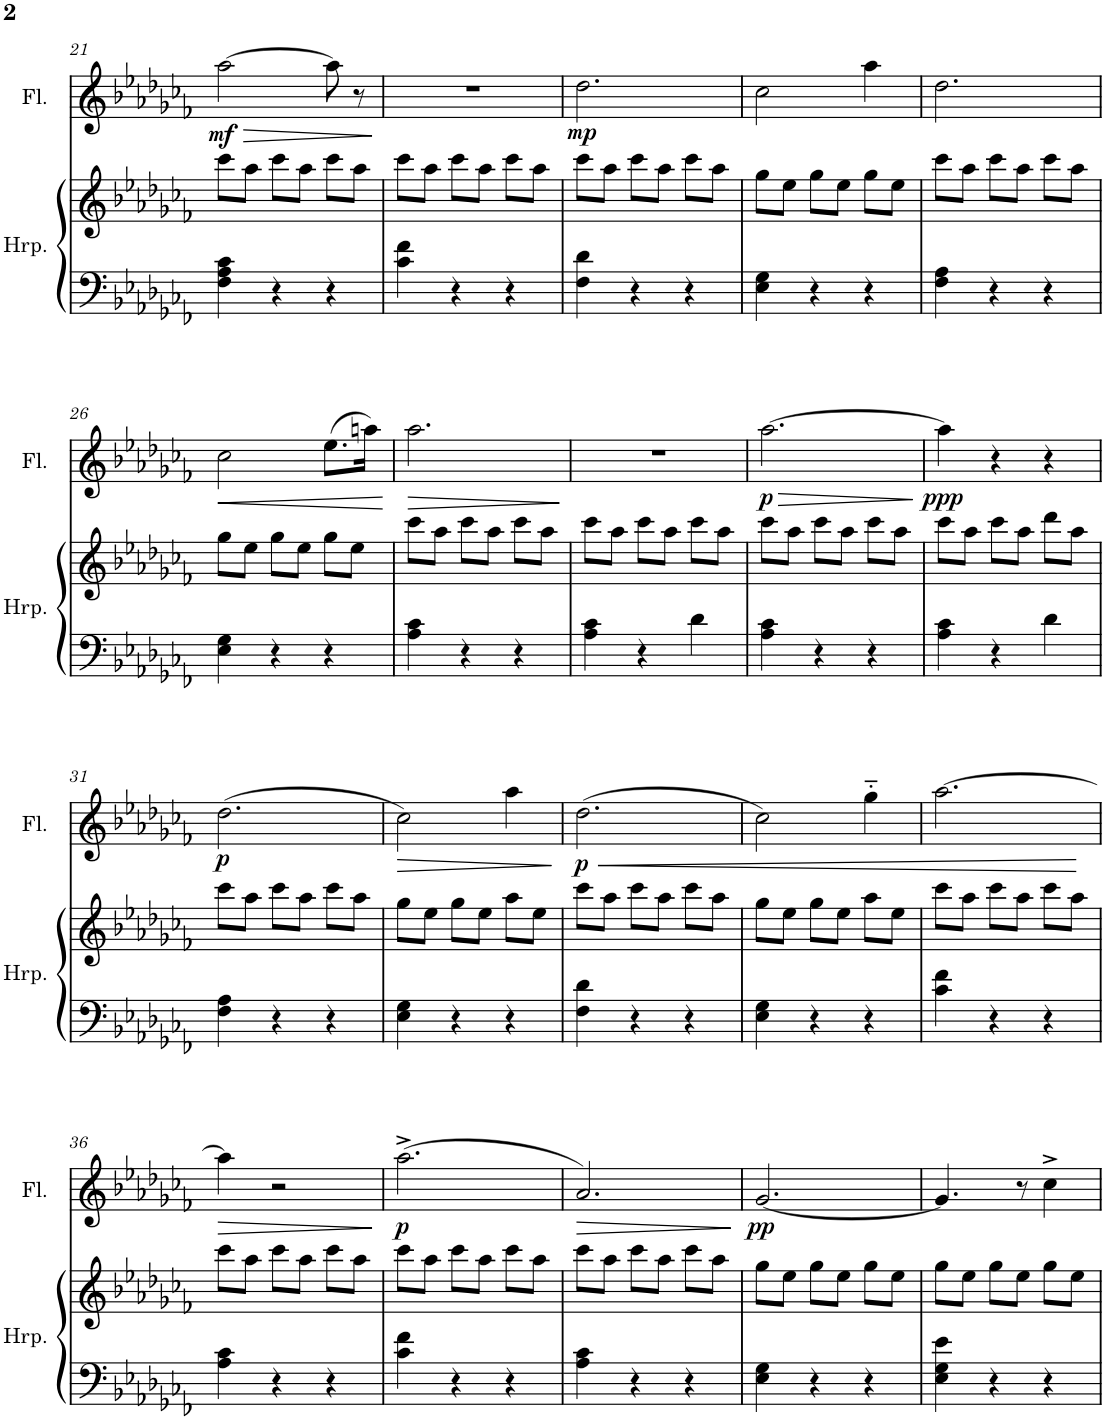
**kern	**kern	**kern	**dynam
*part2	*part2	*part1	*part1
*staff3	*staff2	*staff1	*staff1
*I"Harp	*	*I"Flute	*
*I'Hrp.	*	*I'Fl.	*
!!LO:PB:g=z
*clefF4	*clefG2	*clefG2	*
*k[b-e-a-d-g-c-f-]	*k[b-e-a-d-g-c-f-]	*k[b-e-a-d-g-c-f-]	*
*M3/4	*M3/4	*M3/4	*
=21	=21	=21	=21
!	!	!	!LO:HP:b
!	!	!	!LO:DY:n=1:b
4F-\ 4A-\ 4c-\	8ccc-\L	[2aa-\	> mf
.	8aa-\J	.	.
4r	8ccc-\L	.	.
.	8aa-\J	.	.
4r	8ccc-\L	8aa-\]	.
.	8aa-\J	8r	.
.	.	.	]
=22	=22	=22	=22
4c-\ 4f-\	8ccc-\L	2.r	.
.	8aa-\J	.	.
4r	8ccc-\L	.	.
.	8aa-\J	.	.
4r	8ccc-\L	.	.
.	8aa-\J	.	.
=23	=23	=23	=23
!	!	!	!LO:DY:b
4F-\ 4d-\	8ccc-\L	2.dd-\	mp
.	8aa-\J	.	.
4r	8ccc-\L	.	.
.	8aa-\J	.	.
4r	8ccc-\L	.	.
.	8aa-\J	.	.
=24	=24	=24	=24
4E-\ 4G-\	8gg-\L	2cc-\	.
.	8ee-\J	.	.
4r	8gg-\L	.	.
.	8ee-\J	.	.
4r	8gg-\L	4aa-\	.
.	8ee-\J	.	.
=25	=25	=25	=25
4F-\ 4A-\	8ccc-\L	2.dd-\	.
.	8aa-\J	.	.
4r	8ccc-\L	.	.
.	8aa-\J	.	.
4r	8ccc-\L	.	.
.	8aa-\J	.	.
!!LO:LB:g=z
=26	=26	=26	=26
!	!	!	!LO:HP:b
4E-\ 4G-\	8gg-\L	2cc-\	<
.	8ee-\J	.	.
4r	8gg-\L	.	.
.	8ee-\J	.	.
4r	8gg-\L	(8.ee-\L	.
.	8ee-\J	.	.
.	.	16aan\Jk)	.
.	.	.	[
=27	=27	=27	=27
!	!	!	!LO:HP:b
4A-\ 4c-\	8ccc-\L	2.aa-\	>
.	8aa-\J	.	.
4r	8ccc-\L	.	.
.	8aa-\J	.	.
4r	8ccc-\L	.	.
.	8aa-\J	.	.
.	.	.	]
=28	=28	=28	=28
4A-\ 4c-\	8ccc-\L	2.r	.
.	8aa-\J	.	.
4r	8ccc-\L	.	.
.	8aa-\J	.	.
4d-\	8ccc-\L	.	.
.	8aa-\J	.	.
=29	=29	=29	=29
!	!	!	!LO:HP:b
!	!	!	!LO:DY:n=1:b
4A-\ 4c-\	8ccc-\L	[2.aa-\	> p
.	8aa-\J	.	.
4r	8ccc-\L	.	.
.	8aa-\J	.	.
4r	8ccc-\L	.	.
.	8aa-\J	.	.
.	.	.	]
=30	=30	=30	=30
!	!	!	!LO:DY:b
4A-\ 4c-\	8ccc-\L	4aa-\]	ppp
.	8aa-\J	.	.
4r	8ccc-\L	4r	.
.	8aa-\J	.	.
4d-\	8ddd-\L	4r	.
.	8aa-\J	.	.
!!LO:LB:g=z
=31	=31	=31	=31
!	!	!	!LO:DY:b
4F-\ 4A-\	8ccc-\L	(2.dd-\	p
.	8aa-\J	.	.
4r	8ccc-\L	.	.
.	8aa-\J	.	.
4r	8ccc-\L	.	.
.	8aa-\J	.	.
=32	=32	=32	=32
!	!	!	!LO:HP:b
4E-\ 4G-\	8gg-\L	2cc-\)	>
.	8ee-\J	.	.
4r	8gg-\L	.	.
.	8ee-\J	.	.
4r	8aa-\L	4aa-\	.
.	8ee-\J	.	.
.	.	.	]
=33	=33	=33	=33
!	!	!	!LO:HP:b
!	!	!	!LO:DY:n=1:b
4F-\ 4d-\	8ccc-\L	(2.dd-\	< p
.	8aa-\J	.	.
4r	8ccc-\L	.	.
.	8aa-\J	.	.
4r	8ccc-\L	.	.
.	8aa-\J	.	.
=34	=34	=34	=34
4E-\ 4G-\	8gg-\L	2cc-\)	.
.	8ee-\J	.	.
4r	8gg-\L	.	.
.	8ee-\J	.	.
4r	8aa-\L	4gg-\	.
.	8ee-\J	.	.
=35	=35	=35	=35
4c-\ 4f-\	8ccc-\L	[2.aa-\	.
.	8aa-\J	.	.
4r	8ccc-\L	.	.
.	8aa-\J	.	.
4r	8ccc-\L	.	.
.	8aa-\J	.	.
.	.	.	[
!!LO:LB:g=z
=36	=36	=36	=36
!	!	!	!LO:HP:b
4A-\ 4c-\	8ccc-\L	4aa-\]	>
.	8aa-\J	.	.
4r	8ccc-\L	2r	.
.	8aa-\J	.	.
4r	8ccc-\L	.	.
.	8aa-\J	.	.
.	.	.	]
=37	=37	=37	=37
!	!	!	!LO:DY:b
4c-\ 4f-\	8ccc-\L	(2.aa-^\	p
.	8aa-\J	.	.
4r	8ccc-\L	.	.
.	8aa-\J	.	.
4r	8ccc-\L	.	.
.	8aa-\J	.	.
=38	=38	=38	=38
!	!	!	!LO:HP:b
4A-\ 4c-\	8ccc-\L	2.a-/)	>
.	8aa-\J	.	.
4r	8ccc-\L	.	.
.	8aa-\J	.	.
4r	8ccc-\L	.	.
.	8aa-\J	.	.
.	.	.	]
=39	=39	=39	=39
!	!	!	!LO:DY:b
4E-\ 4G-\	8gg-\L	[2.g-/	pp
.	8ee-\J	.	.
4r	8gg-\L	.	.
.	8ee-\J	.	.
4r	8gg-\L	.	.
.	8ee-\J	.	.
=40	=40	=40	=40
4E-\ 4G-\ 4e-\	8gg-\L	4.g-/]	.
.	8ee-\J	.	.
4r	8gg-\L	.	.
.	8ee-\J	8r	.
4r	8gg-\L	4cc-^\	.
.	8ee-\J	.	.
=	=	=	=
*-	*-	*-	*-
